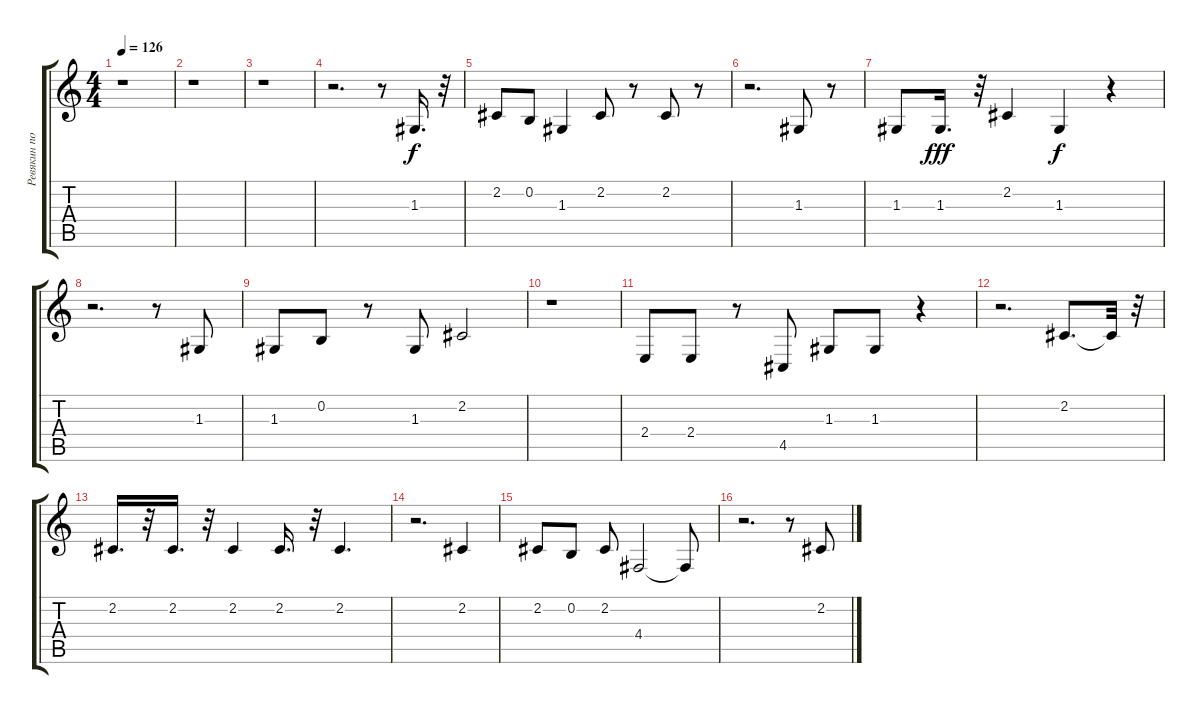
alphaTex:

\track ("Ревякин поёт" "Ревякин по") {instrument altosax}
\staff {score tabs}
\tuning (E4 B3 G3 D3 A2 E2) {hide}
\ts (4 4)
\tempo 126
\clef g2
\ks c
r.1{dy f} |
r.1 |
r.1 |
r.2{d} r.8 1.3.16{d} r.32 |
2.2.8 0.2.8 1.3.4 2.2.8 r.8 2.2.8 r.8 |
r.2{d} 1.3.8 r.8 |
1.3.8 1.3.16{d dy fff} r.32 2.2.4 1.3.4{dy f} r.4 |
r.2{d} r.8 1.3.8 |
1.3.8 0.2.8 r.8 1.3.8 2.2.2 |
r.1 |
2.4.8 2.4.8 r.8 4.5.8 1.3.8 1.3.8 r.4 |
r.2{d} 2.2.8{d} 2.2{t}.32 r.32 |
2.2.16{d} r.32 2.2.16{d} r.32 2.2.4 2.2.16{d} r.32 2.2.4{d} |
r.2{d} 2.2.4 |
2.2.8 0.2.8 2.2.8 4.4.2 4.4{t}.8 |
r.2{d} r.8 2.2.8
